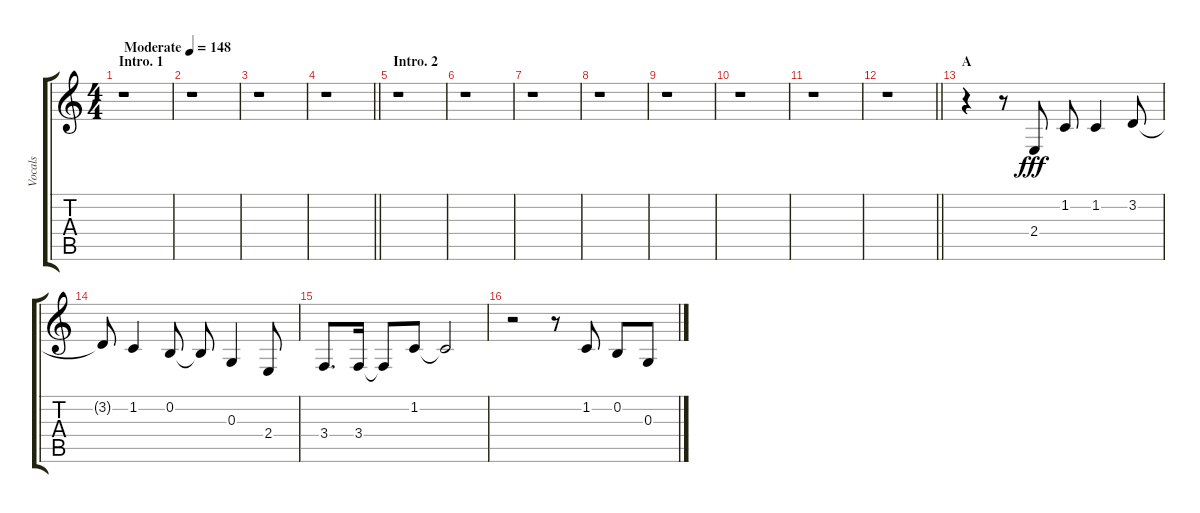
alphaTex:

\track ("Vocals" "Vocals") {instrument voiceoohs}
\staff {score tabs}
\tuning (E4 B3 G3 D3 A2 E2) {hide}
\ts (4 4)
\section ("" "Intro. 1")
\tempo (148 "Moderate")
\clef g2
\ks c
r.1{dy fff instrument voiceoohs} |
r.1 |
r.1 |
\barLineRight lightlight
r.1 |
\section ("" "Intro. 2")
r.1 |
r.1 |
r.1 |
r.1 |
r.1 |
r.1 |
r.1 |
\barLineRight lightlight
r.1 |
\section ("" "A")
r.4 r.8 2.4.8 1.2.8 1.2.4 3.2.8 |
3.2{t}.8 1.2.4 0.2.8 0.2{t}.8 0.3.4 2.4.8 |
3.4.8{d} 3.4.16 3.4{t}.8 1.2.8 1.2{t}.2 |
r.2 r.8 1.2.8 0.2.8 0.3.8
